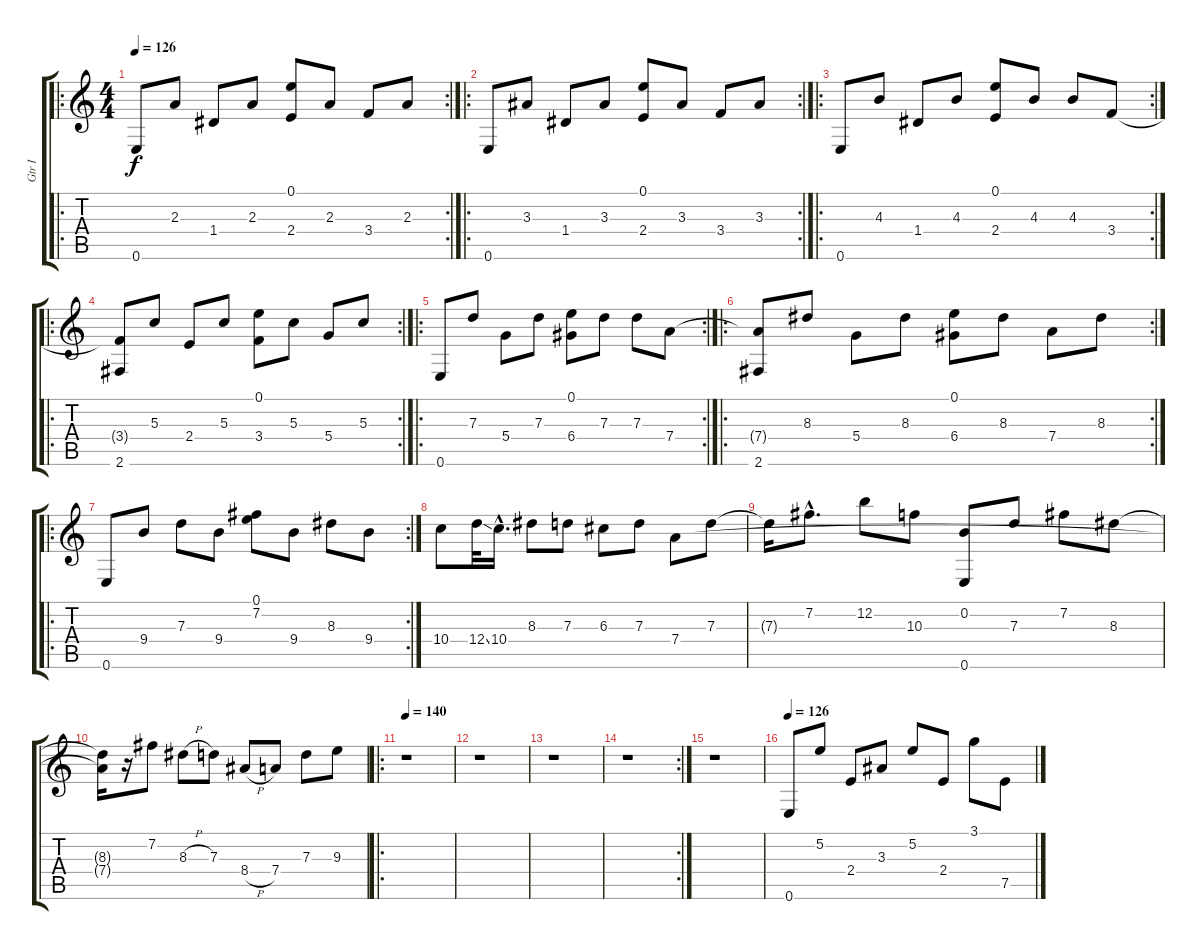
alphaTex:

\track ("Gtr I" "Gtr I") {instrument electricguitarclean}
\staff {score tabs}
\tuning (E4 B3 G3 D3 A2 E2) {hide}
\ro
\rc 2
\ts (4 4)
\tempo 126
\clef g2
\ks c
0.6.8{dy f instrument electricguitarclean} 2.3.8 1.4.8 2.3.8 (0.1 2.4).8 2.3.8 3.4.8 2.3.8 |
\ro
\rc 2
0.6.8 3.3.8 1.4.8 3.3.8 (0.1 2.4).8 3.3.8 3.4.8 3.3.8 |
\ro
\rc 2
0.6.8 4.3.8 1.4.8 4.3.8 (0.1 2.4).8 4.3.8 4.3.8 3.4.8 |
\ro
\rc 2
(3.4{t} 2.6).8 5.3.8 2.4.8 5.3.8 (0.1 3.4).8 5.3.8 5.4.8 5.3.8 |
\ro
\rc 2
0.6.8 7.3.8 5.4.8 7.3.8 (0.1 6.4).8 7.3.8 7.3.8 7.4.8 |
\ro
\rc 2
(7.4{t} 2.6).8 8.3.8 5.4.8 8.3.8 (0.1 6.4).8 8.3.8 7.4.8 8.3.8 |
\ro
\rc 2
0.6.8 9.4.8 7.3.8 9.4.8 (0.1 7.2).8 9.4.8 8.3.8 9.4.8 |
10.4.8 12.4{ss}.32 10.4{hac}.16{d} 8.3.8 7.3.8 6.3.8 7.3.8 7.4.8 7.3.8 |
7.3{t}.16 7.2{hac}.8{d} 12.2.8 10.3.8 (0.2 0.6).8 7.3.8 7.2.8 8.3.8 |
(8.3{t} 7.4{t}).16 r.16 7.2.8 8.3{h}.8 7.3.8 8.4{h}.8 7.4.8 7.3.8 9.3.8 |
\ro
\tempo 140
r.1 |
r.1 |
r.1 |
\rc 2
r.1 |
r.1 |
\tempo 126
0.6.8 5.2.8 2.4.8 3.3.8 5.2.8 2.4.8 3.1.8 7.5.8
